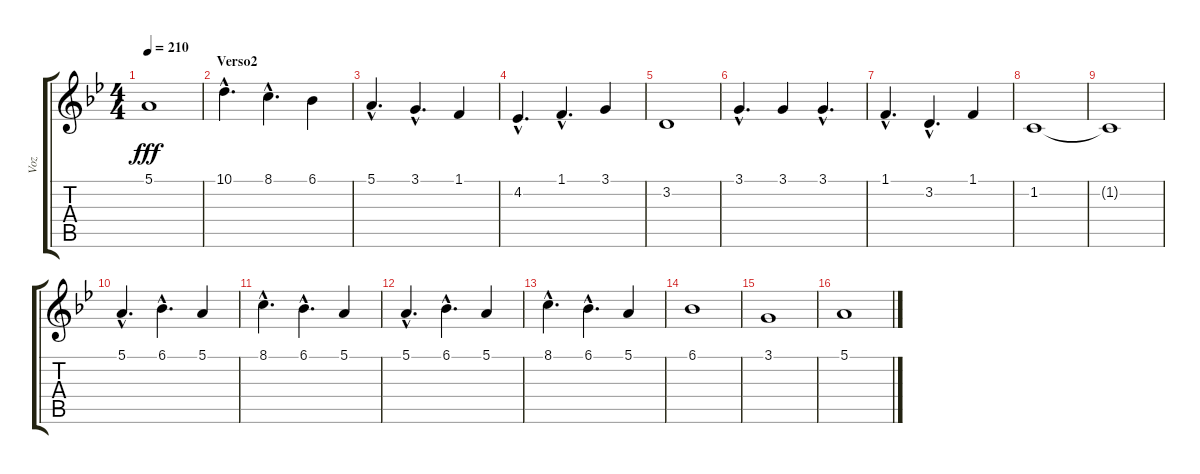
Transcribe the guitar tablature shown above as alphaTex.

\track ("Voz" "Voz") {instrument baritonesax}
\staff {score tabs}
\tuning (E4 B3 G3 D3 A2 E2) {hide}
\ts (4 4)
\tempo 210
\clef g2
\ks gminor
5.1{t}.1{dy fff} |
\section ("" "Verso2")
10.1{hac}.4{d} 8.1{hac}.4{d} 6.1.4 |
5.1{hac}.4{d} 3.1{hac}.4{d} 1.1.4 |
4.2{hac}.4{d} 1.1{hac}.4{d} 3.1.4 |
3.2.1 |
3.1{hac}.4{d} 3.1.4 3.1{hac}.4{d} |
1.1{hac}.4{d} 3.2{hac}.4{d} 1.1.4 |
1.2.1 |
1.2{t}.1 |
5.1{hac}.4{d} 6.1{hac}.4{d} 5.1.4 |
8.1{hac}.4{d} 6.1{hac}.4{d} 5.1.4 |
5.1{hac}.4{d} 6.1{hac}.4{d} 5.1.4 |
8.1{hac}.4{d} 6.1{hac}.4{d} 5.1.4 |
6.1.1 |
3.1.1 |
5.1.1
